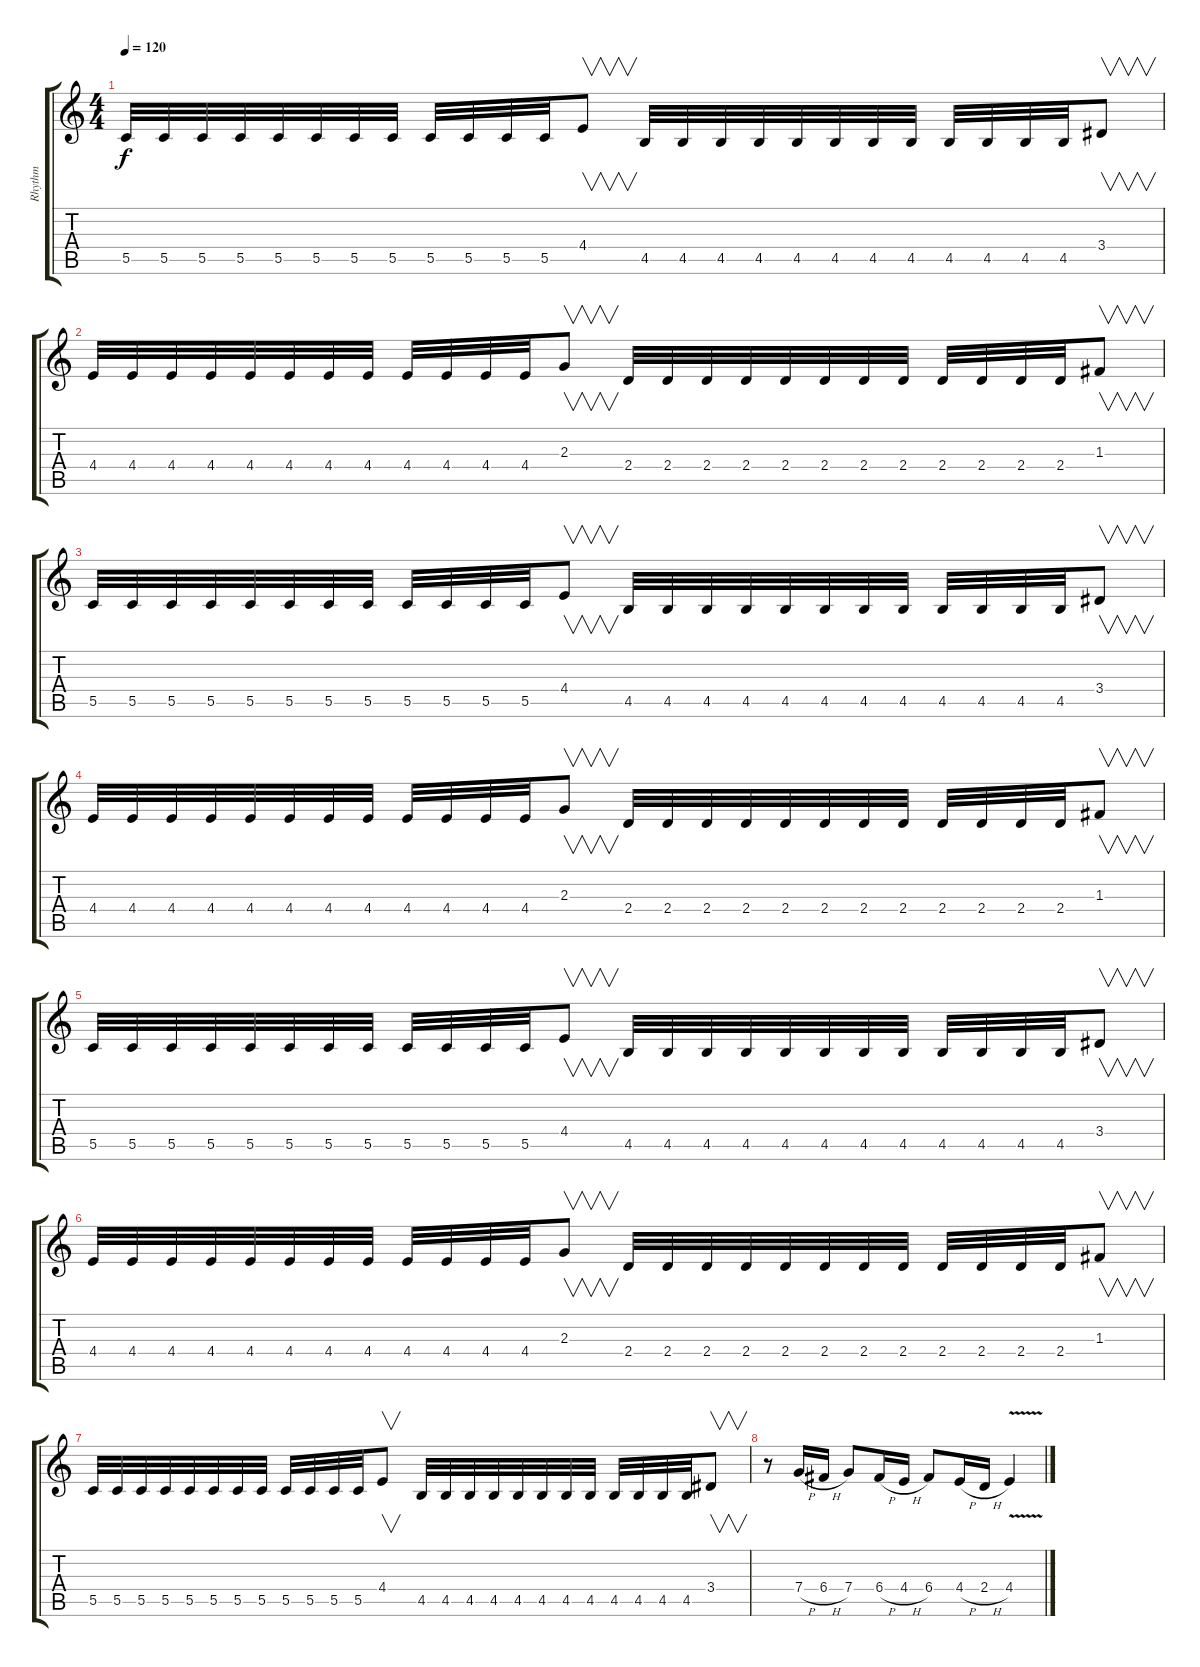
\track ("Rhythm" "Rhythm") {instrument overdrivenguitar}
\staff {score tabs}
\tuning (D4 A3 F3 C3 G2 C2) {hide}
\ts (4 4)
\tempo 120
\clef g2
\ks c
5.5.32{dy f} 5.5.32 5.5.32 5.5.32 5.5.32 5.5.32 5.5.32 5.5.32 5.5.32 5.5.32 5.5.32 5.5.32 4.4.8{v} 4.5.32 4.5.32 4.5.32 4.5.32 4.5.32 4.5.32 4.5.32 4.5.32 4.5.32 4.5.32 4.5.32 4.5.32 3.4.8{v} |
4.4.32 4.4.32 4.4.32 4.4.32 4.4.32 4.4.32 4.4.32 4.4.32 4.4.32 4.4.32 4.4.32 4.4.32 2.3.8{v} 2.4.32 2.4.32 2.4.32 2.4.32 2.4.32 2.4.32 2.4.32 2.4.32 2.4.32 2.4.32 2.4.32 2.4.32 1.3.8{v} |
5.5.32 5.5.32 5.5.32 5.5.32 5.5.32 5.5.32 5.5.32 5.5.32 5.5.32 5.5.32 5.5.32 5.5.32 4.4.8{v} 4.5.32 4.5.32 4.5.32 4.5.32 4.5.32 4.5.32 4.5.32 4.5.32 4.5.32 4.5.32 4.5.32 4.5.32 3.4.8{v} |
4.4.32 4.4.32 4.4.32 4.4.32 4.4.32 4.4.32 4.4.32 4.4.32 4.4.32 4.4.32 4.4.32 4.4.32 2.3.8{v} 2.4.32 2.4.32 2.4.32 2.4.32 2.4.32 2.4.32 2.4.32 2.4.32 2.4.32 2.4.32 2.4.32 2.4.32 1.3.8{v} |
5.5.32 5.5.32 5.5.32 5.5.32 5.5.32 5.5.32 5.5.32 5.5.32 5.5.32 5.5.32 5.5.32 5.5.32 4.4.8{v} 4.5.32 4.5.32 4.5.32 4.5.32 4.5.32 4.5.32 4.5.32 4.5.32 4.5.32 4.5.32 4.5.32 4.5.32 3.4.8{v} |
4.4.32 4.4.32 4.4.32 4.4.32 4.4.32 4.4.32 4.4.32 4.4.32 4.4.32 4.4.32 4.4.32 4.4.32 2.3.8{v} 2.4.32 2.4.32 2.4.32 2.4.32 2.4.32 2.4.32 2.4.32 2.4.32 2.4.32 2.4.32 2.4.32 2.4.32 1.3.8{v} |
5.5.32 5.5.32 5.5.32 5.5.32 5.5.32 5.5.32 5.5.32 5.5.32 5.5.32 5.5.32 5.5.32 5.5.32 4.4.8{v} 4.5.32 4.5.32 4.5.32 4.5.32 4.5.32 4.5.32 4.5.32 4.5.32 4.5.32 4.5.32 4.5.32 4.5.32 3.4.8{v} |
r.8 7.4{h}.16 6.4{h}.16 7.4.8 6.4{h}.16 4.4{h}.16 6.4.8 4.4{h}.16 2.4{h}.16 4.4{v}.4
